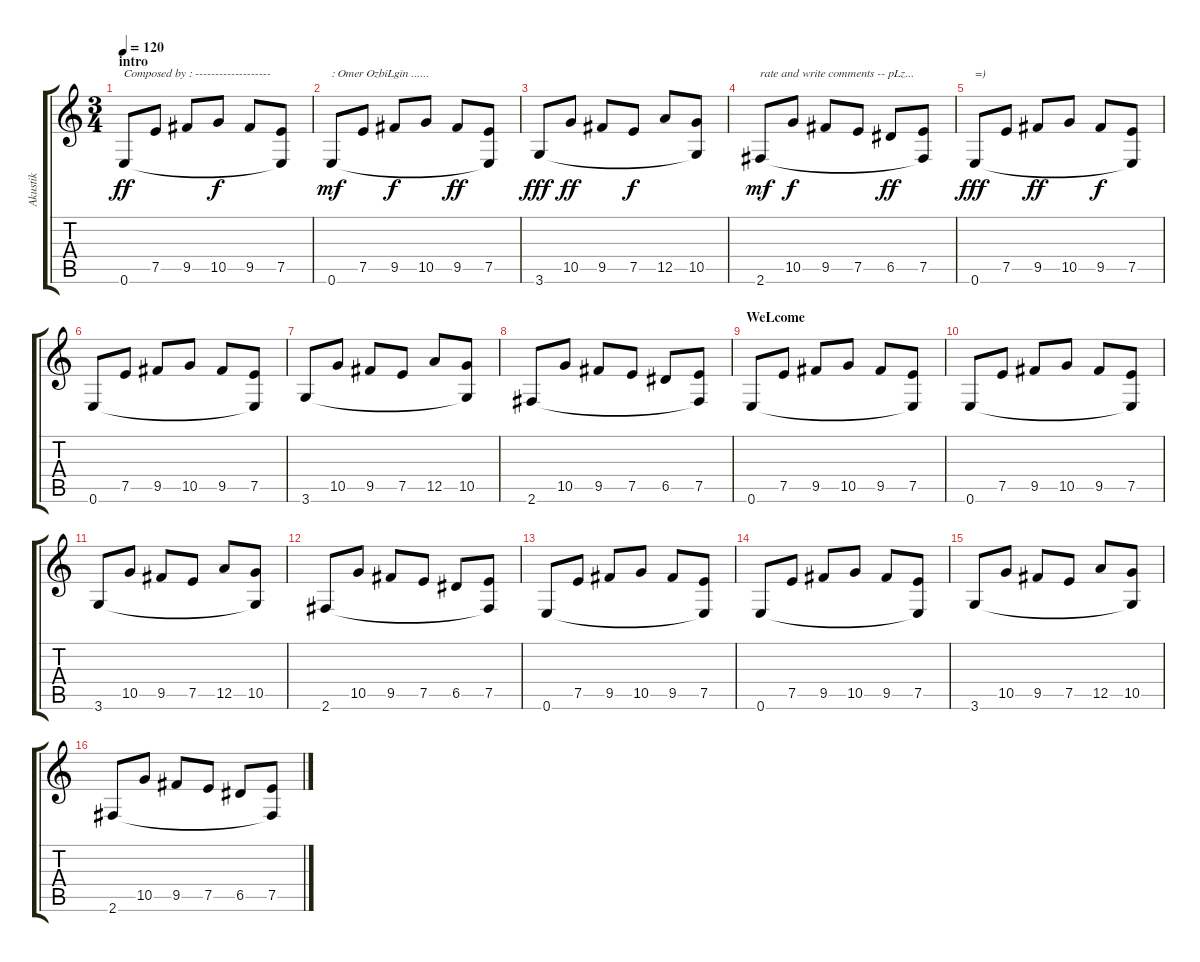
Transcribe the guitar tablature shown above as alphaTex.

\track ("Akustik" "Akustik") {instrument acousticguitarnylon}
\staff {score tabs}
\tuning (E4 B3 G3 D3 A2 E2) {hide}
\ts (3 4)
\section ("" "intro")
\tempo 120
\clef g2
\ks c
0.6.8{txt "Composed by : -------------------" dy ff instrument acousticguitarnylon} 7.5.8 9.5.8 10.5.8{dy f} 9.5.8 (7.5 0.6{t}).8 |
0.6.8{txt ": Omer OzbiLgin ......" dy mf} 7.5.8 9.5.8{dy f} 10.5.8 9.5.8{dy ff} (7.5 0.6{t}).8{txt ""} |
3.6.8{dy fff} 10.5.8{dy ff} 9.5.8 7.5.8{dy f} 12.5.8 (10.5 3.6{t}).8 |
2.6.8{txt "rate and write comments -- pLz..." dy mf} 10.5.8{dy f} 9.5.8 7.5.8 6.5.8{dy ff} (7.5 2.6{t}).8 |
0.6.8{txt "=)" dy fff} 7.5.8 9.5.8{dy ff} 10.5.8 9.5.8{dy f} (7.5 0.6{t}).8 |
0.6.8 7.5.8 9.5.8 10.5.8 9.5.8 (7.5 0.6{t}).8 |
3.6.8 10.5.8 9.5.8 7.5.8 12.5.8 (10.5 3.6{t}).8 |
2.6.8 10.5.8 9.5.8 7.5.8 6.5.8 (7.5 2.6{t}).8 |
\section ("" "WeLcome")
0.6.8 7.5.8 9.5.8 10.5.8 9.5.8 (7.5 0.6{t}).8 |
0.6.8 7.5.8 9.5.8 10.5.8 9.5.8 (7.5 0.6{t}).8 |
3.6.8 10.5.8 9.5.8 7.5.8 12.5.8 (10.5 3.6{t}).8 |
2.6.8 10.5.8 9.5.8 7.5.8 6.5.8 (7.5 2.6{t}).8 |
0.6.8 7.5.8 9.5.8 10.5.8 9.5.8 (7.5 0.6{t}).8 |
0.6.8 7.5.8 9.5.8 10.5.8 9.5.8 (7.5 0.6{t}).8 |
3.6.8 10.5.8 9.5.8 7.5.8 12.5.8 (10.5 3.6{t}).8 |
2.6.8 10.5.8 9.5.8 7.5.8 6.5.8 (7.5 2.6{t}).8
